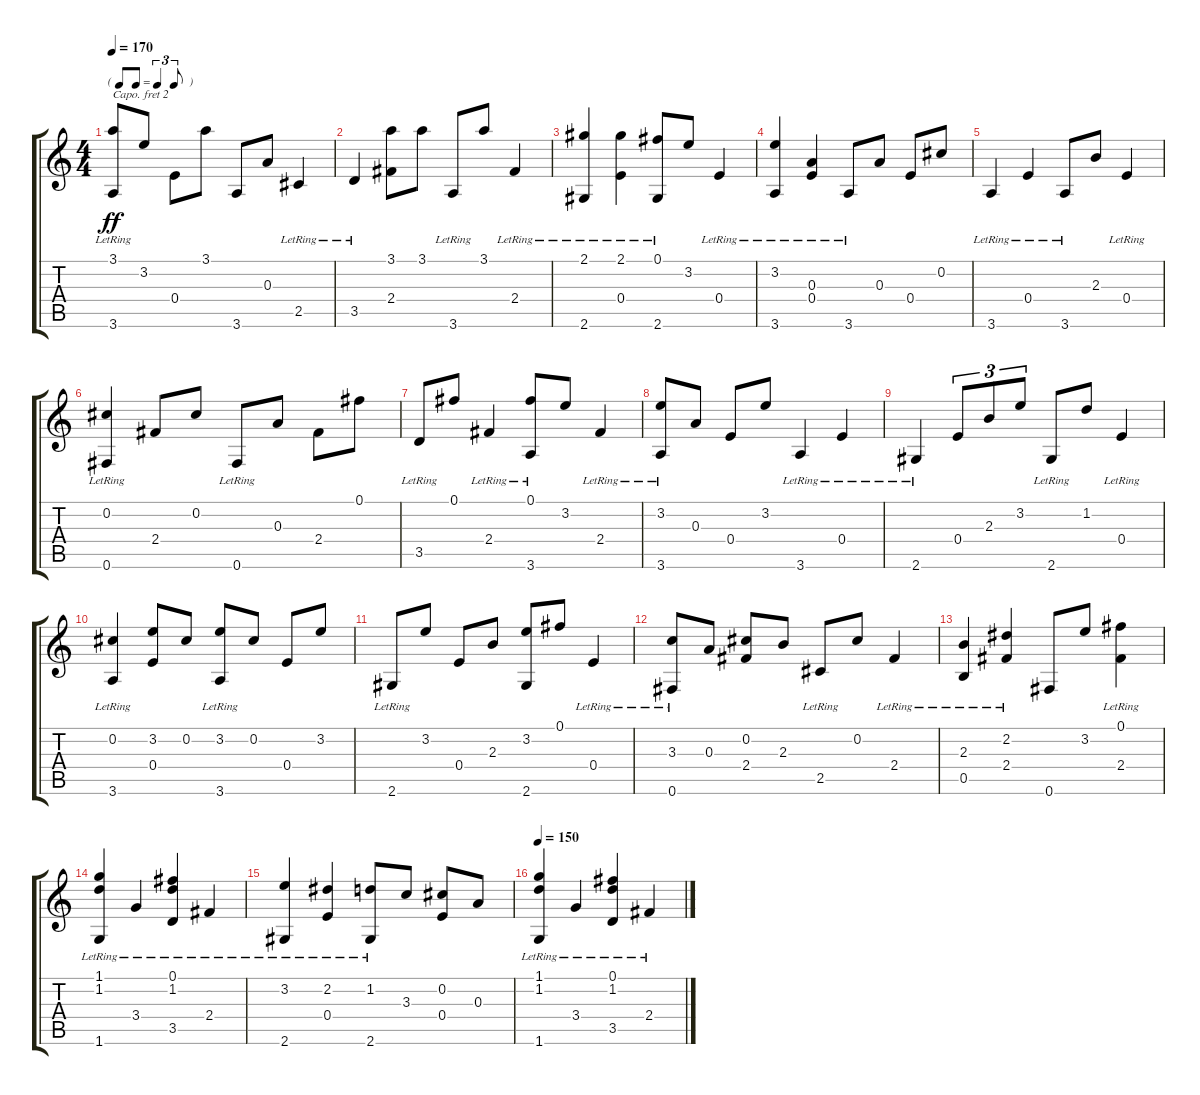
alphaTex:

\track "" {instrument acousticguitarsteel}
\staff {score tabs}
\capo 2
\tuning (E4 B3 G3 D3 A2 E2) {hide}
\ts (4 4)
\tf triplet8th
\tempo 170
\clef g2
\ks c
(3.1 3.6{lr}).8{dy ff} 3.2.8 0.4.8 3.1.8 3.6.8 0.3.8 2.5{lr}.4 |
3.5{lr}.4 (3.1 2.4).8 3.1.8 3.6{lr}.8 3.1.8 2.4{lr}.4 |
(2.1 2.6{lr}).4 (2.1 0.4{lr}).4 (0.1 2.6{lr}).8 3.2.8 0.4{lr}.4 |
(3.2 3.6{lr}).4 (0.3 0.4{lr}).4 3.6{lr}.8 0.3.8 0.4.8 0.2.8 |
3.6{lr}.4 0.4{lr}.4 3.6{lr}.8 2.3.8 0.4{lr}.4 |
(0.2 0.6{lr}).4 2.4.8 0.2.8 0.6{lr}.8 0.3.8 2.4.8 0.1.8 |
3.5{lr}.8 0.1.8 2.4{lr}.4 (0.1 3.6{lr}).8 3.2.8 2.4{lr}.4 |
(3.2 3.6{lr}).8 0.3.8 0.4.8 3.2.8 3.6{lr}.4 0.4{lr}.4 |
2.6{lr}.4 0.4.8{tu (3 2)} 2.3.8{tu (3 2)} 3.2.8{tu (3 2)} 2.6{lr}.8 1.2.8 0.4{lr}.4 |
(0.2 3.6{lr}).4 (3.2 0.4).8 0.2.8 (3.2 3.6{lr}).8 0.2.8 0.4.8 3.2.8 |
2.6{lr}.8 3.2.8 0.4.8 2.3.8 (3.2 2.6).8 0.1.8 0.4{lr}.4 |
(3.3 0.6{lr}).8 0.3.8 (0.2 2.4).8 2.3.8 2.5{lr}.8 0.2.8 2.4{lr}.4 |
(2.3 0.5{lr}).4 (2.2 2.4{lr}).4 0.6.8 3.2.8 (0.1 2.4{lr}).4 |
(1.1{lr} 1.2{lr} 1.6{lr}).4 3.4{lr}.4 (0.1{lr} 1.2{lr} 3.5{lr}).4 2.4{lr}.4 |
(3.2 2.6{lr}).4 (2.2 0.4{lr}).4 (1.2 2.6{lr}).8 3.3.8 (0.2 0.4).8 0.3.8 |
\tempo 150
(1.1{lr} 1.2{lr} 1.6{lr}).4 3.4{lr}.4 (0.1{lr} 1.2{lr} 3.5{lr}).4 2.4{lr}.4
